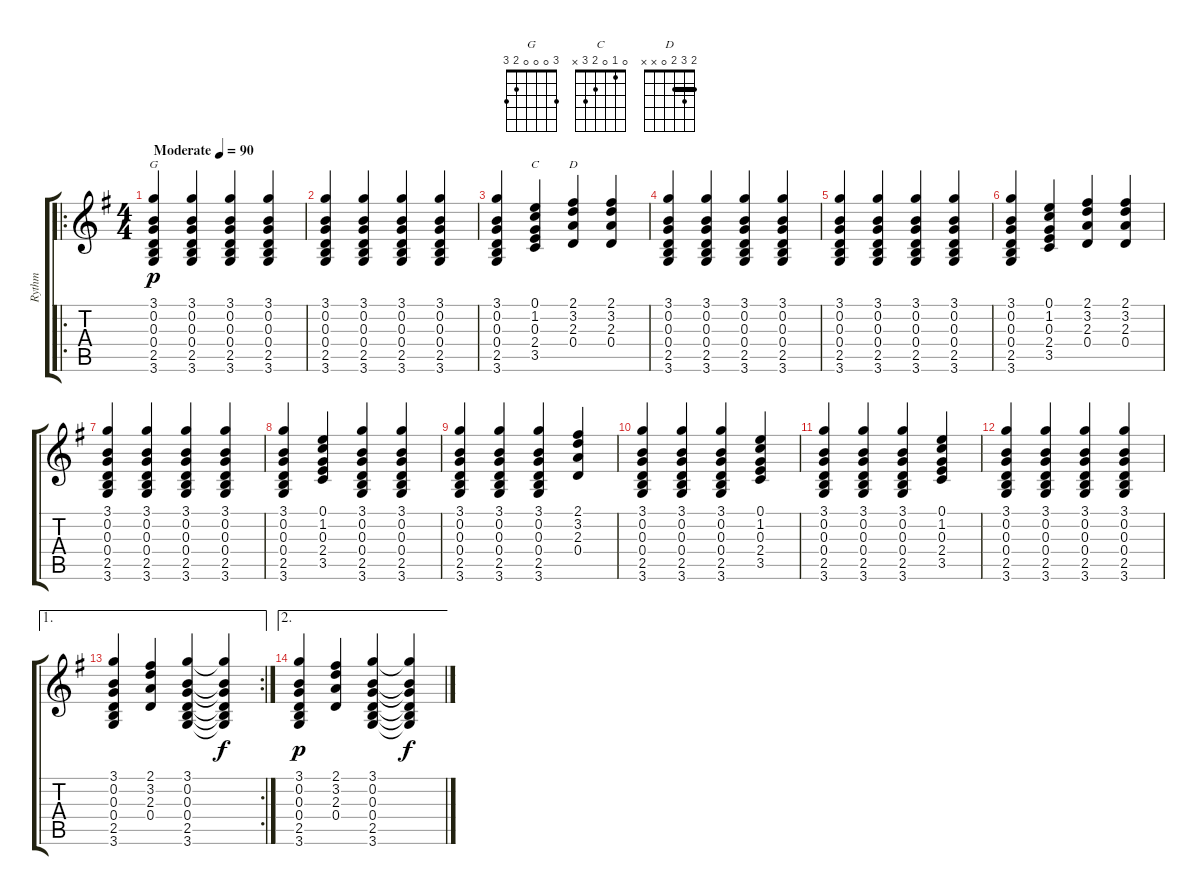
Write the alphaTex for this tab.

\track ("Rythm" "Rythm") {instrument acousticguitarsteel}
\staff {score tabs}
\tuning (E4 B3 G3 D3 A2 E2) {hide}
\chord ("G" 3 0 0 0 2 3)
\chord ("C" 0 1 0 2 3 x)
\chord ("D" 2 3 2 0 x x) {barre 2}
\ro
\ts (4 4)
\tempo (90 "Moderate")
\clef g2
\ks g
(3.1 0.2 0.3 0.4 2.5 3.6).4{ch "G" dy p instrument acousticguitarsteel} (3.1 0.2 0.3 0.4 2.5 3.6).4 (3.1 0.2 0.3 0.4 2.5 3.6).4 (3.1 0.2 0.3 0.4 2.5 3.6).4 |
(3.1 0.2 0.3 0.4 2.5 3.6).4 (3.1 0.2 0.3 0.4 2.5 3.6).4 (3.1 0.2 0.3 0.4 2.5 3.6).4 (3.1 0.2 0.3 0.4 2.5 3.6).4 |
(3.1 0.2 0.3 0.4 2.5 3.6).4 (0.1 1.2 0.3 2.4 3.5).4{ch "C"} (2.1 3.2 2.3 0.4).4{ch "D"} (2.1 3.2 2.3 0.4).4 |
(3.1 0.2 0.3 0.4 2.5 3.6).4 (3.1 0.2 0.3 0.4 2.5 3.6).4 (3.1 0.2 0.3 0.4 2.5 3.6).4 (3.1 0.2 0.3 0.4 2.5 3.6).4 |
(3.1 0.2 0.3 0.4 2.5 3.6).4 (3.1 0.2 0.3 0.4 2.5 3.6).4 (3.1 0.2 0.3 0.4 2.5 3.6).4 (3.1 0.2 0.3 0.4 2.5 3.6).4 |
(3.1 0.2 0.3 0.4 2.5 3.6).4 (0.1 1.2 0.3 2.4 3.5).4 (2.1 3.2 2.3 0.4).4 (2.1 3.2 2.3 0.4).4 |
(3.1 0.2 0.3 0.4 2.5 3.6).4 (3.1 0.2 0.3 0.4 2.5 3.6).4 (3.1 0.2 0.3 0.4 2.5 3.6).4 (3.1 0.2 0.3 0.4 2.5 3.6).4 |
(3.1 0.2 0.3 0.4 2.5 3.6).4 (0.1 1.2 0.3 2.4 3.5).4 (3.1 0.2 0.3 0.4 2.5 3.6).4 (3.1 0.2 0.3 0.4 2.5 3.6).4 |
(3.1 0.2 0.3 0.4 2.5 3.6).4 (3.1 0.2 0.3 0.4 2.5 3.6).4 (3.1 0.2 0.3 0.4 2.5 3.6).4 (2.1 3.2 2.3 0.4).4 |
(3.1 0.2 0.3 0.4 2.5 3.6).4 (3.1 0.2 0.3 0.4 2.5 3.6).4 (3.1 0.2 0.3 0.4 2.5 3.6).4 (0.1 1.2 0.3 2.4 3.5).4 |
(3.1 0.2 0.3 0.4 2.5 3.6).4 (3.1 0.2 0.3 0.4 2.5 3.6).4 (3.1 0.2 0.3 0.4 2.5 3.6).4 (0.1 1.2 0.3 2.4 3.5).4 |
(3.1 0.2 0.3 0.4 2.5 3.6).4 (3.1 0.2 0.3 0.4 2.5 3.6).4 (3.1 0.2 0.3 0.4 2.5 3.6).4 (3.1 0.2 0.3 0.4 2.5 3.6).4 |
\ae 1
\rc 2
(3.1 0.2 0.3 0.4 2.5 3.6).4 (2.1 3.2 2.3 0.4).4 (3.1 0.2 0.3 0.4 2.5 3.6).4 (3.1{t} 0.2{t} 0.3{t} 0.4{t} 2.5{t} 3.6{t}).4{dy f} |
\ae 2
(3.1 0.2 0.3 0.4 2.5 3.6).4{dy p} (2.1 3.2 2.3 0.4).4 (3.1 0.2 0.3 0.4 2.5 3.6).4 (3.1{t} 0.2{t} 0.3{t} 0.4{t} 2.5{t} 3.6{t}).4{dy f}
